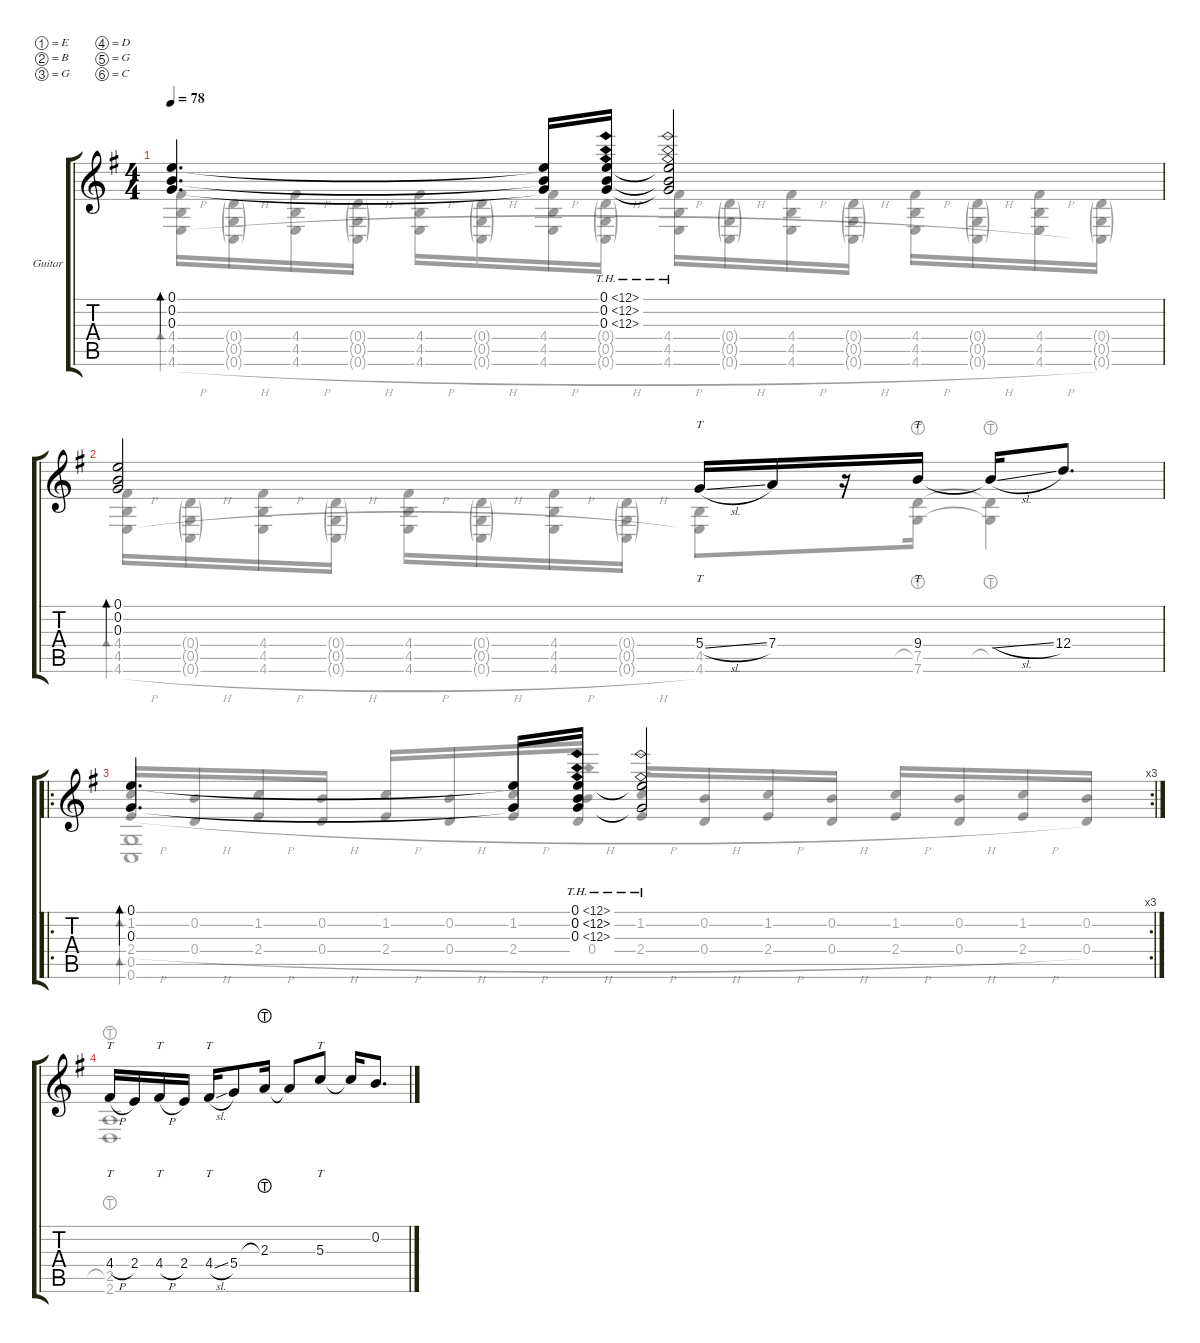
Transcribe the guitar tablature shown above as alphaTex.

\defaultSystemsLayout 4
\hideDynamics
\bracketExtendMode groupsimilarinstruments
\firstSystemTrackNameMode fullname
\otherSystemsTrackNameMode fullname
\firstSystemTrackNameOrientation horizontal
\otherSystemsTrackNameOrientation horizontal
\track ("Guitar" "Gtr.") {instrument acousticguitarsteel}
\staff {score tabs}
\tuning (E4 B3 G3 D3 G2 C2)
\voice
\ts (4 4)
\tempo 78
\clef g2
\ks g
(0.1 0.2 0.3).4{d bd 45 dy mf} (0.2{t} 0.1{t} 0.3{t}).16{dy f} (0.1{th 12} 0.2{th 12} 0.3{th 12}).16 (0.1{th 12 t} 0.2{th 12 t} 0.3{th 12 t}).2 |
(0.3 0.2 0.1).2{bd 45 dy mf} 5.4{sl}.16{tt} 7.4.16 r.16 9.4.16{tt} 9.4{sl t}.16 12.4.8{d} |
\ro
\rc 3
(0.3 0.1).4{d bd 60} (0.1{t} 0.3{t}).16 (0.3{th 12} 0.2{th 12} 0.1{th 12}).16 (0.3{th 12 t} 0.1{th 12 t}).2 |
4.4{h}.16{tt} 2.4.16 4.4{h}.16{tt} 2.4.16 4.4{sl}.16{tt} 5.4.8 2.3{lht}.16 2.3{t}.8 5.3.8{tt} 5.3{t}.16 0.2.8{d}
\voice
\clef g2
\ottava regular
\simile none
\ks g
(4.4 4.5 4.6{h}).16{bd 45 dy mf} (0.6{h g} 0.5{g} 0.4{g}).16 (4.4 4.5 4.6{h}).16 (0.6{h g} 0.5{g} 0.4{g}).16 (4.4 4.5 4.6{h}).16 (0.6{h g} 0.5{g} 0.4{g}).16 (4.4 4.5 4.6{h}).16 (0.6{h g} 0.5{g} 0.4{g}).16 (4.4 4.5 4.6{h}).16 (0.6{h g} 0.5{g} 0.4{g}).16 (4.4 4.5 4.6{h}).16 (0.6{h g} 0.5{g} 0.4{g}).16 (4.4 4.5 4.6{h}).16 (0.6{h g} 0.5{g} 0.4{g}).16 (4.4 4.5 4.6{h}).16 (0.6{g} 0.5{g} 0.4{g}).16 |
(4.4 4.5 4.6{h}).16{bd 45} (0.6{h g} 0.5{g} 0.4{g}).16 (4.4 4.5 4.6{h}).16 (0.6{h g} 0.5{g} 0.4{g}).16 (4.4 4.5 4.6{h}).16 (0.6{h g} 0.5{g} 0.4{g}).16 (4.4 4.5 4.6{h}).16 (0.6{h g} 0.5{g} 0.4{g}).16 (4.6 4.5).8 r.16 (7.6 7.5{lht}).16 (7.5{lht t} 7.6{t}).4 |
(2.4{h} 1.2).16{bd 60 beam invert} (0.4{h} 0.2).16 (2.4{h} 1.2).16 (0.4{h} 0.2).16 (2.4{h} 1.2).16{beam invert} (0.4{h} 0.2).16 (2.4{h} 1.2).16 (0.4{h} 0.2{th 12}).16 (2.4{h} 1.2).16{beam invert} (0.4{h} 0.2).16 (2.4{h} 1.2).16 (0.4{h} 0.2).16 (2.4{h} 1.2).16{beam invert} (0.4{h} 0.2).16 (2.4{h} 1.2).16 (0.4 0.2).16 |
(2.6 2.5{lht}).1
\voice
\clef g2
\ottava regular
\simile none
\ks g
|
|
(0.6 0.5).1{bd 60} |
